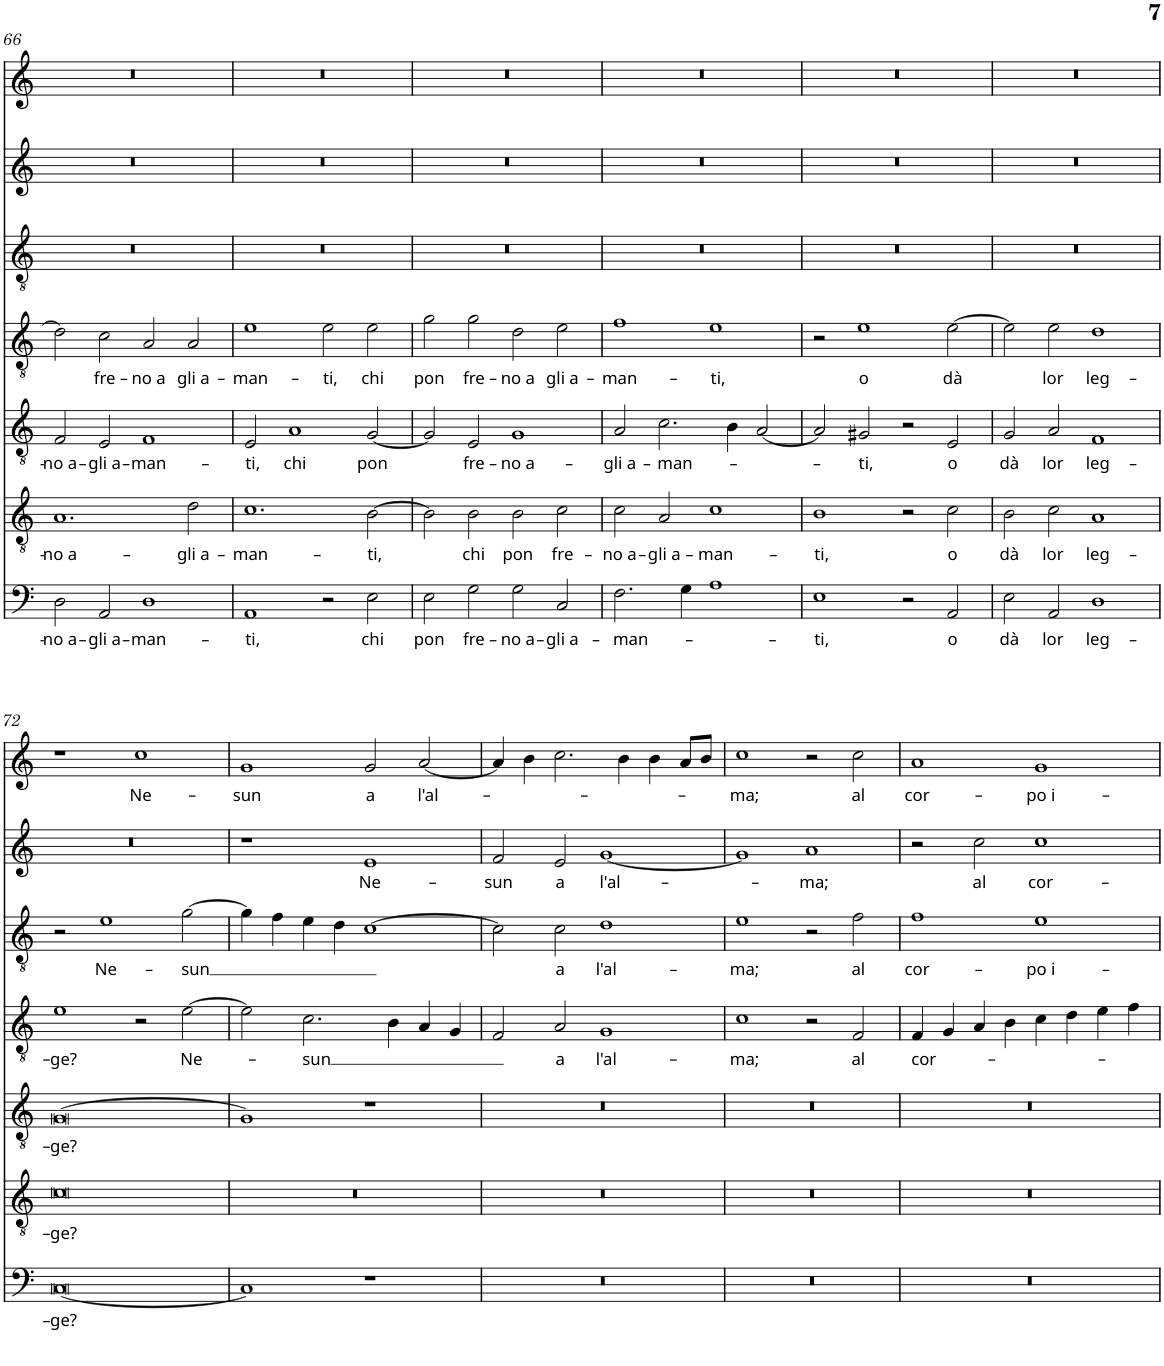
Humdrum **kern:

**kern	**text	**kern	**text	**kern	**text	**kern	**text	**kern	**text	**kern	**text	**kern	**text
*part7	*part7	*part6	*part6	*part5	*part5	*part4	*part4	*part3	*part3	*part2	*part2	*part1	*part1
*staff7	*staff7	*staff6	*staff6	*staff5	*staff5	*staff4	*staff4	*staff3	*staff3	*staff2	*staff2	*staff1	*staff1
*I"Bassus	*	*I"Quintus	*	*I"Settima	*	*I"Altus	*	*I"Tenor	*	*I"Sesto	*	*I"Cantus	*
!!LO:PB:g=z
*clefF4	*	*clefGv2	*	*clefGv2	*	*clefGv2	*	*clefGv2	*	*clefG2	*	*clefG2	*
*k[]	*	*k[]	*	*k[]	*	*k[]	*	*k[]	*	*k[]	*	*k[]	*
*M4/2	*	*M4/2	*	*M4/2	*	*M4/2	*	*M4/2	*	*M4/2	*	*M4/2	*
=66	=66	=66	=66	=66	=66	=66	=66	=66	=66	=66	=66	=66	=66
!	!LO:LY:b	!	!LO:LY:b	!	!LO:LY:b	!	!	!	!	!	!	!	!
2D\	-no a-	1.A	-no a-	2F/	-no a-	2d\]	.	0r	.	0r	.	0r	.
!	!LO:LY:b	!	!	!	!LO:LY:b	!	!LO:LY:b	!	!	!	!	!	!
2AA/	-gli a-	.	.	2E/	-gli a-	2c\	fre-	.	.	.	.	.	.
!	!LO:LY:b	!	!	!	!LO:LY:b	!	!LO:LY:b	!	!	!	!	!	!
1D	-man-	.	.	1F	-man-	2A/	-no a	.	.	.	.	.	.
!	!	!	!LO:LY:b	!	!	!	!LO:LY:b	!	!	!	!	!	!
.	.	2d\	-gli a-	.	.	2A/	gli a-	.	.	.	.	.	.
=67	=67	=67	=67	=67	=67	=67	=67	=67	=67	=67	=67	=67	=67
!	!LO:LY:b	!	!LO:LY:b	!	!LO:LY:b	!	!LO:LY:b	!	!	!	!	!	!
1AA	-ti,	1.c	-man-	2E/	-ti,	1e	-man-	0r	.	0r	.	0r	.
!	!	!	!	!	!LO:LY:b	!	!	!	!	!	!	!	!
.	.	.	.	1A	chi	.	.	.	.	.	.	.	.
!	!	!	!	!	!	!	!LO:LY:b	!	!	!	!	!	!
2r	.	.	.	.	.	2e\	-ti,	.	.	.	.	.	.
!	!LO:LY:b	!	!LO:LY:b	!	!LO:LY:b	!	!LO:LY:b	!	!	!	!	!	!
2E\	chi	[>2B\	-ti,	[<2G/	pon	2e\	chi	.	.	.	.	.	.
=68	=68	=68	=68	=68	=68	=68	=68	=68	=68	=68	=68	=68	=68
!	!LO:LY:b	!	!	!	!	!	!LO:LY:b	!	!	!	!	!	!
2E\	pon	2B\]	.	2G/]	.	2g\	pon	0r	.	0r	.	0r	.
!	!LO:LY:b	!	!LO:LY:b	!	!LO:LY:b	!	!LO:LY:b	!	!	!	!	!	!
2G\	fre-	2B\	chi	2E/	fre-	2g\	fre-	.	.	.	.	.	.
!	!LO:LY:b	!	!LO:LY:b	!	!LO:LY:b	!	!LO:LY:b	!	!	!	!	!	!
2G\	-no a-	2B\	pon	1G	-no a-	2d\	-no a	.	.	.	.	.	.
!	!LO:LY:b	!	!LO:LY:b	!	!	!	!LO:LY:b	!	!	!	!	!	!
2C/	-gli a-	2c\	fre-	.	.	2e\	gli a-	.	.	.	.	.	.
=69	=69	=69	=69	=69	=69	=69	=69	=69	=69	=69	=69	=69	=69
!	!LO:LY:b	!	!LO:LY:b	!	!LO:LY:b	!	!LO:LY:b	!	!	!	!	!	!
2.F\	-man-	2c\	-no a-	2A/	-gli a-	1f	-man-	0r	.	0r	.	0r	.
!	!	!	!LO:LY:b	!	!LO:LY:b	!	!	!	!	!	!	!	!
.	.	2A/	-gli a-	2.c\	-man-	.	.	.	.	.	.	.	.
4G\	.	.	.	.	.	.	.	.	.	.	.	.	.
!	!	!	!LO:LY:b	!	!	!	!LO:LY:b	!	!	!	!	!	!
1A	.	1c	-man-	.	.	1e	-ti,	.	.	.	.	.	.
.	.	.	.	4B\	.	.	.	.	.	.	.	.	.
.	.	.	.	[<2A/	.	.	.	.	.	.	.	.	.
=70	=70	=70	=70	=70	=70	=70	=70	=70	=70	=70	=70	=70	=70
!	!LO:LY:b	!	!LO:LY:b	!	!	!	!	!	!	!	!	!	!
1E	-ti,	1B	-ti,	2A/]	.	2r	.	0r	.	0r	.	0r	.
!	!	!	!	!	!LO:LY:b	!	!LO:LY:b	!	!	!	!	!	!
.	.	.	.	2G#X/	-ti,	1e	o	.	.	.	.	.	.
2r	.	2r	.	2r	.	.	.	.	.	.	.	.	.
!	!LO:LY:b	!	!LO:LY:b	!	!LO:LY:b	!	!LO:LY:b	!	!	!	!	!	!
2AA/	o	2c\	o	2E/	o	[>2e\	dà	.	.	.	.	.	.
=71	=71	=71	=71	=71	=71	=71	=71	=71	=71	=71	=71	=71	=71
!	!LO:LY:b	!	!LO:LY:b	!	!LO:LY:b	!	!	!	!	!	!	!	!
2E\	dà	2B\	dà	2G/	dà	2e\]	.	0r	.	0r	.	0r	.
!	!LO:LY:b	!	!LO:LY:b	!	!LO:LY:b	!	!LO:LY:b	!	!	!	!	!	!
2AA/	lor	2c\	lor	2A/	lor	2e\	lor	.	.	.	.	.	.
!	!LO:LY:b	!	!LO:LY:b	!	!LO:LY:b	!	!LO:LY:b	!	!	!	!	!	!
1D	leg-	1A	leg-	1F	leg-	1d	leg-	.	.	.	.	.	.
!!LO:LB:g=z
=72	=72	=72	=72	=72	=72	=72	=72	=72	=72	=72	=72	=72	=72
!	!LO:LY:b	!	!LO:LY:b	!	!LO:LY:b	!	!LO:LY:b	!	!	!	!	!	!
[0C	-ge?	0c	-ge?	[>0G	-ge?	1e	-ge?	2r	.	0r	.	1r	.
!	!	!	!	!	!	!	!	!	!LO:LY:b	!	!	!	!
.	.	.	.	.	.	.	.	1e	Ne-	.	.	.	.
!	!	!	!	!	!	!	!	!	!	!	!	!	!LO:LY:b
.	.	.	.	.	.	2r	.	.	.	.	.	1cc	Ne-
!	!	!	!	!	!	!	!LO:LY:b	!	!LO:LY:b	!	!	!	!
.	.	.	.	.	.	[>2e\	Ne-	[>2g\	-sun	.	.	.	.
=73	=73	=73	=73	=73	=73	=73	=73	=73	=73	=73	=73	=73	=73
!	!	!	!	!	!	!	!	!	!	!	!	!	!LO:LY:b
1C]	.	0r	.	1G]	.	2e\]	.	4g\]	.	1r	.	1g	-sun
.	.	.	.	.	.	.	.	4f\	.	.	.	.	.
!	!	!	!	!	!	!	!LO:LY:b	!	!	!	!	!	!
.	.	.	.	.	.	2.c\	-sun	4e\	.	.	.	.	.
.	.	.	.	.	.	.	.	4d\	.	.	.	.	.
!	!	!	!	!	!	!	!	!	!	!	!LO:LY:b	!	!LO:LY:b
1r	.	.	.	1r	.	.	.	[>1c	.	1e	Ne-	2g/	a
.	.	.	.	.	.	4B\	.	.	.	.	.	.	.
!	!	!	!	!	!	!	!	!	!	!	!	!	!LO:LY:b
.	.	.	.	.	.	4A/	.	.	.	.	.	[<2a/	l'al-
.	.	.	.	.	.	4G/	.	.	.	.	.	.	.
=74	=74	=74	=74	=74	=74	=74	=74	=74	=74	=74	=74	=74	=74
!	!	!	!	!	!	!	!	!	!	!	!LO:LY:b	!	!
0r	.	0r	.	0r	.	2F/	.	2c\]	.	2f/	-sun	4a/]	.
.	.	.	.	.	.	.	.	.	.	.	.	4b\	.
!	!	!	!	!	!	!	!LO:LY:b	!	!LO:LY:b	!	!LO:LY:b	!	!
.	.	.	.	.	.	2A/	a	2c\	a	2e/	a	2.cc\	.
!	!	!	!	!	!	!	!LO:LY:b	!	!LO:LY:b	!	!LO:LY:b	!	!
.	.	.	.	.	.	1G	l'al-	1d	l'al-	[<1g	l'al-	.	.
.	.	.	.	.	.	.	.	.	.	.	.	4b\	.
.	.	.	.	.	.	.	.	.	.	.	.	4b\	.
.	.	.	.	.	.	.	.	.	.	.	.	8a/L	.
.	.	.	.	.	.	.	.	.	.	.	.	8b/J	.
=75	=75	=75	=75	=75	=75	=75	=75	=75	=75	=75	=75	=75	=75
!	!	!	!	!	!	!	!LO:LY:b	!	!LO:LY:b	!	!	!	!LO:LY:b
0r	.	0r	.	0r	.	1c	-ma;	1e	-ma;	1g]	.	1cc	-ma;
!	!	!	!	!	!	!	!	!	!	!	!LO:LY:b	!	!
.	.	.	.	.	.	2r	.	2r	.	1a	-ma;	2r	.
!	!	!	!	!	!	!	!LO:LY:b	!	!LO:LY:b	!	!	!	!LO:LY:b
.	.	.	.	.	.	2F/	al	2f\	al	.	.	2cc\	al
=76	=76	=76	=76	=76	=76	=76	=76	=76	=76	=76	=76	=76	=76
!	!	!	!	!	!	!	!LO:LY:b	!	!LO:LY:b	!	!	!	!LO:LY:b
0r	.	0r	.	0r	.	4F/	cor-	1f	cor-	2r	.	1a	cor-
.	.	.	.	.	.	4G/	.	.	.	.	.	.	.
!	!	!	!	!	!	!	!	!	!	!	!LO:LY:b	!	!
.	.	.	.	.	.	4A/	.	.	.	2cc\	al	.	.
.	.	.	.	.	.	4B\	.	.	.	.	.	.	.
!	!	!	!	!	!	!	!	!	!LO:LY:b	!	!LO:LY:b	!	!LO:LY:b
.	.	.	.	.	.	4c\	.	1e	-po i-	1cc	cor-	1g	-po i-
.	.	.	.	.	.	4d\	.	.	.	.	.	.	.
.	.	.	.	.	.	4e\	.	.	.	.	.	.	.
.	.	.	.	.	.	4f\	.	.	.	.	.	.	.
=	=	=	=	=	=	=	=	=	=	=	=	=	=
*-	*-	*-	*-	*-	*-	*-	*-	*-	*-	*-	*-	*-	*-
